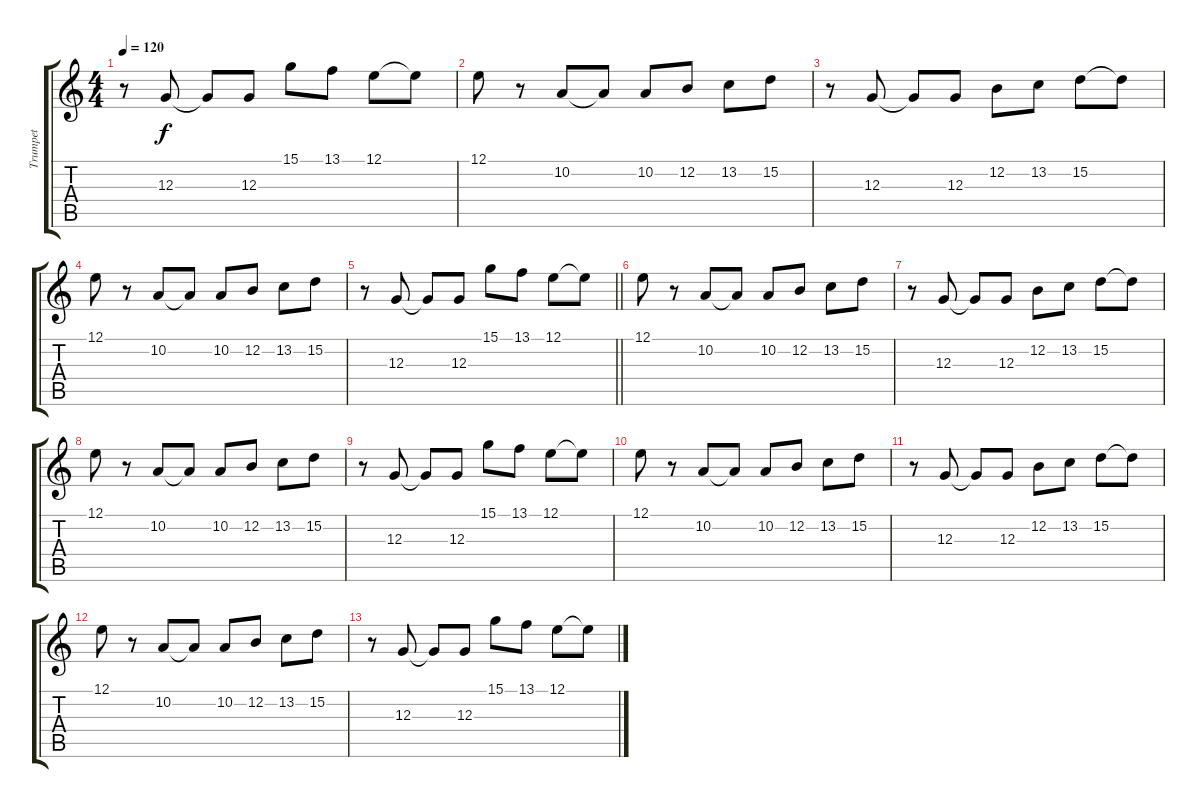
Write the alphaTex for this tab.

\track ("Trumpet" "Trumpet") {instrument trumpet}
\staff {score tabs}
\tuning (E4 B3 G3 D3 A2 E2) {hide}
\ts (4 4)
\tempo 120
\clef g2
\ks c
r.8{dy f} 12.3.8 12.3{t}.8 12.3.8 15.1.8 13.1.8 12.1.8 12.1{t}.8 |
12.1.8 r.8 10.2.8 10.2{t}.8 10.2.8 12.2.8 13.2.8 15.2.8 |
r.8 12.3.8 12.3{t}.8 12.3.8 12.2.8 13.2.8 15.2.8 15.2{t}.8 |
12.1.8 r.8 10.2.8 10.2{t}.8 10.2.8 12.2.8 13.2.8 15.2.8 |
\barLineRight lightlight
r.8 12.3.8 12.3{t}.8 12.3.8 15.1.8 13.1.8 12.1.8 12.1{t}.8 |
\section ("" "")
12.1.8 r.8 10.2.8 10.2{t}.8 10.2.8 12.2.8 13.2.8 15.2.8 |
r.8 12.3.8 12.3{t}.8 12.3.8 12.2.8 13.2.8 15.2.8 15.2{t}.8 |
12.1.8 r.8 10.2.8 10.2{t}.8 10.2.8 12.2.8 13.2.8 15.2.8 |
r.8 12.3.8 12.3{t}.8 12.3.8 15.1.8 13.1.8 12.1.8 12.1{t}.8 |
12.1.8 r.8 10.2.8 10.2{t}.8 10.2.8 12.2.8 13.2.8 15.2.8 |
r.8 12.3.8 12.3{t}.8 12.3.8 12.2.8 13.2.8 15.2.8 15.2{t}.8 |
12.1.8 r.8 10.2.8 10.2{t}.8 10.2.8 12.2.8 13.2.8 15.2.8 |
r.8 12.3.8 12.3{t}.8 12.3.8 15.1.8 13.1.8 12.1.8 12.1{t}.8
